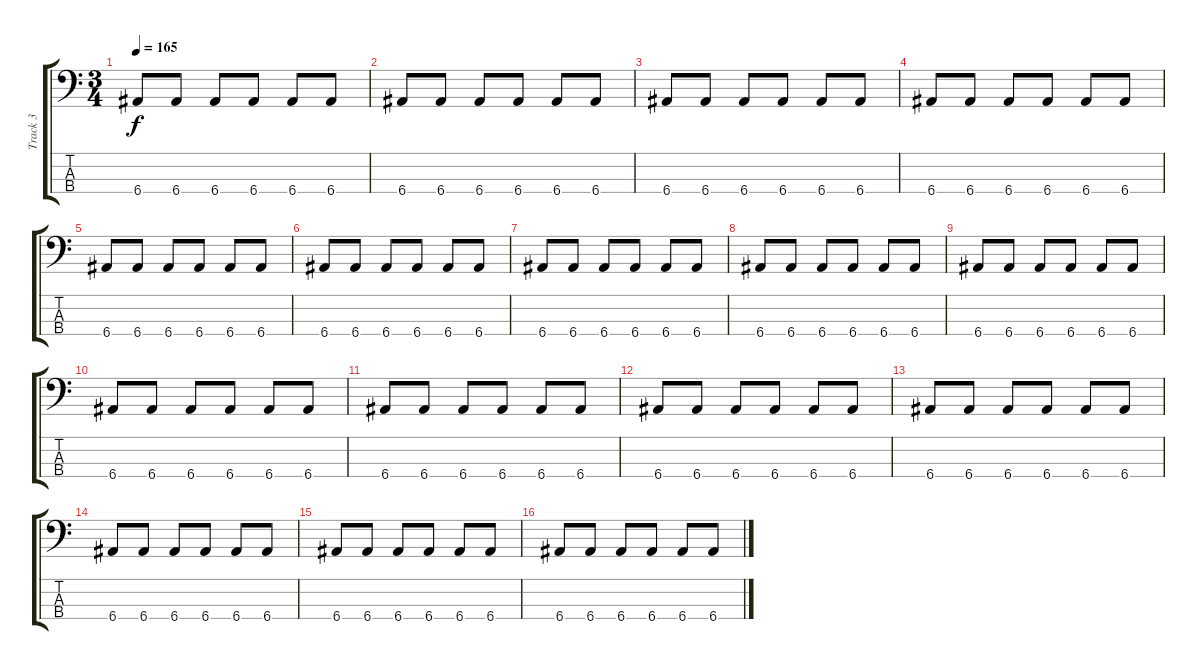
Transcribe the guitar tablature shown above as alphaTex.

\track ("Track 3" "Track 3") {instrument electricbasspick}
\staff {score tabs}
\tuning (G2 D2 A1 E1) {hide}
\ts (3 4)
\tempo 165
\clef f4
\ks c
6.4.8{dy f} 6.4.8 6.4.8 6.4.8 6.4.8 6.4.8 |
6.4.8 6.4.8 6.4.8 6.4.8 6.4.8 6.4.8 |
6.4.8 6.4.8 6.4.8 6.4.8 6.4.8 6.4.8 |
6.4.8 6.4.8 6.4.8 6.4.8 6.4.8 6.4.8 |
6.4.8 6.4.8 6.4.8 6.4.8 6.4.8 6.4.8 |
6.4.8 6.4.8 6.4.8 6.4.8 6.4.8 6.4.8 |
6.4.8 6.4.8 6.4.8 6.4.8 6.4.8 6.4.8 |
6.4.8 6.4.8 6.4.8 6.4.8 6.4.8 6.4.8 |
6.4.8 6.4.8 6.4.8 6.4.8 6.4.8 6.4.8 |
6.4.8 6.4.8 6.4.8 6.4.8 6.4.8 6.4.8 |
6.4.8 6.4.8 6.4.8 6.4.8 6.4.8 6.4.8 |
6.4.8 6.4.8 6.4.8 6.4.8 6.4.8 6.4.8 |
6.4.8 6.4.8 6.4.8 6.4.8 6.4.8 6.4.8 |
6.4.8 6.4.8 6.4.8 6.4.8 6.4.8 6.4.8 |
6.4.8 6.4.8 6.4.8 6.4.8 6.4.8 6.4.8 |
6.4.8 6.4.8 6.4.8 6.4.8 6.4.8 6.4.8
